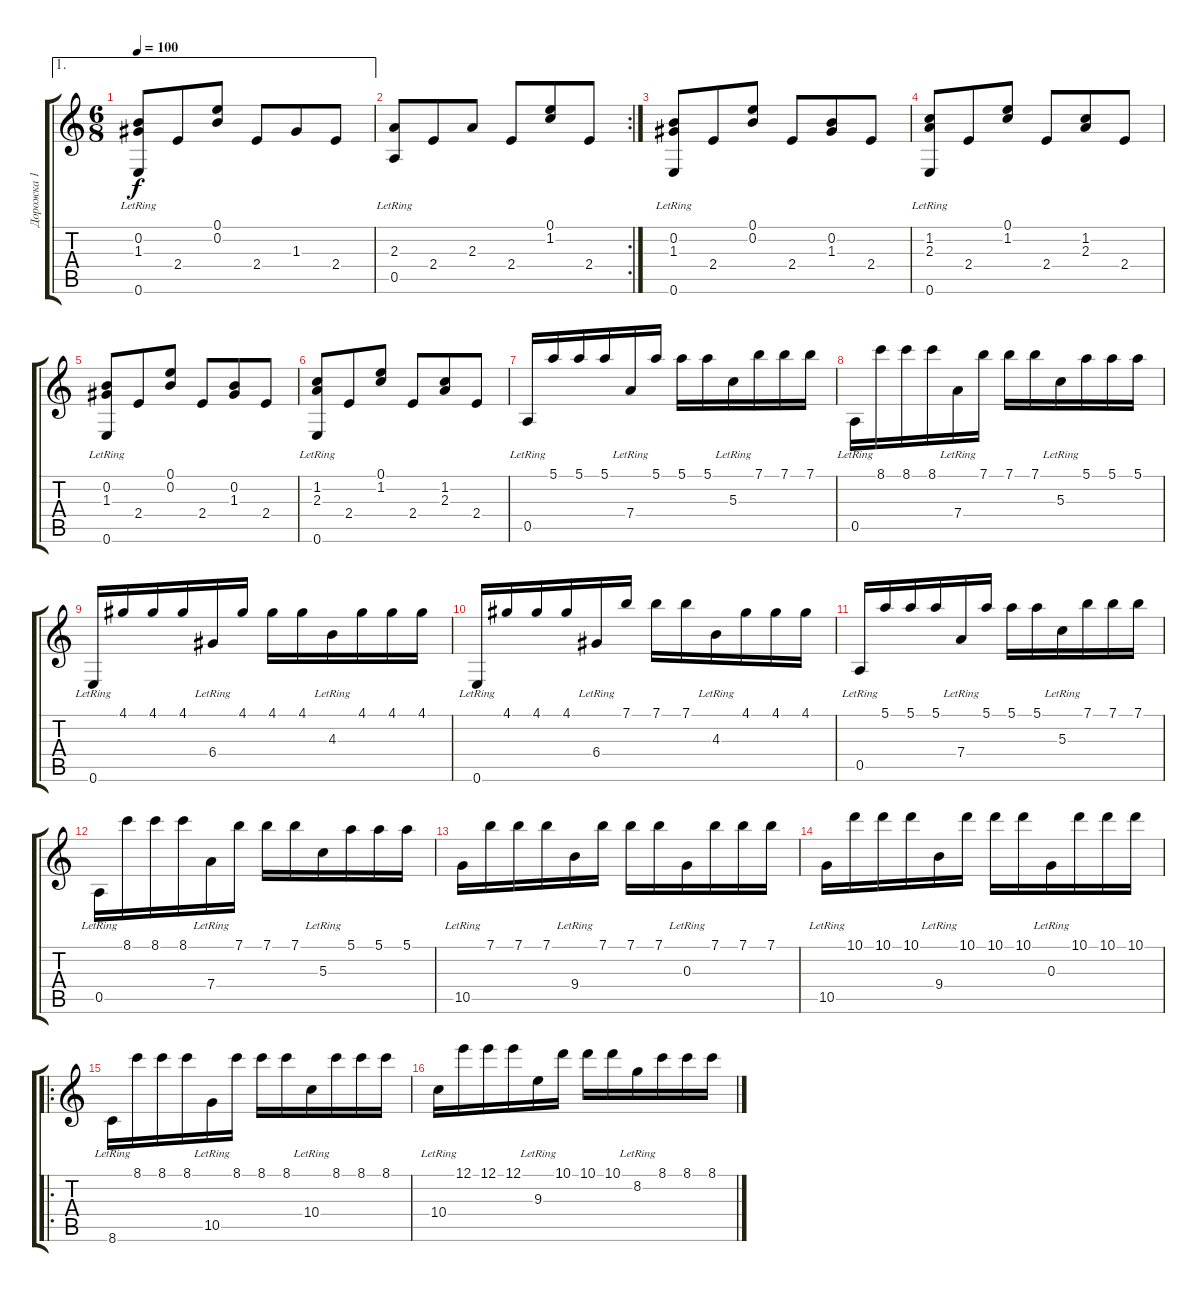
\track ("Дорожка 1" "Дорожка 1") {instrument acousticguitarnylon}
\staff {score tabs}
\tuning (E4 B3 G3 D3 A2 E2) {hide}
\ae 1
\ts (6 8)
\tempo 100
\clef g2
\ks c
(0.2 1.3 0.6{lr}).8{dy f} 2.4.8 (0.1 0.2).8 2.4.8 1.3.8 2.4.8 |
\rc 2
(2.3 0.5{lr}).8 2.4.8 2.3.8 2.4.8 (0.1 1.2).8 2.4.8 |
(0.2 1.3 0.6{lr}).8 2.4.8 (0.1 0.2).8 2.4.8 (0.2 1.3).8 2.4.8 |
(1.2 2.3 0.6{lr}).8 2.4.8 (0.1 1.2).8 2.4.8 (1.2 2.3).8 2.4.8 |
(0.2 1.3 0.6{lr}).8 2.4.8 (0.1 0.2).8 2.4.8 (0.2 1.3).8 2.4.8 |
(1.2 2.3 0.6{lr}).8 2.4.8 (0.1 1.2).8 2.4.8 (1.2 2.3).8 2.4.8 |
0.5{lr}.16 5.1.16 5.1.16 5.1.16 7.4{lr}.16 5.1.16 5.1.16 5.1.16 5.3{lr}.16 7.1.16 7.1.16 7.1.16 |
0.5{lr}.16 8.1.16 8.1.16 8.1.16 7.4{lr}.16 7.1.16 7.1.16 7.1.16 5.3{lr}.16 5.1.16 5.1.16 5.1.16 |
0.6{lr}.16 4.1.16 4.1.16 4.1.16 6.4{lr}.16 4.1.16 4.1.16 4.1.16 4.3{lr}.16 4.1.16 4.1.16 4.1.16 |
0.6{lr}.16 4.1.16 4.1.16 4.1.16 6.4{lr}.16 7.1.16 7.1.16 7.1.16 4.3{lr}.16 4.1.16 4.1.16 4.1.16 |
0.5{lr}.16 5.1.16 5.1.16 5.1.16 7.4{lr}.16 5.1.16 5.1.16 5.1.16 5.3{lr}.16 7.1.16 7.1.16 7.1.16 |
0.5{lr}.16 8.1.16 8.1.16 8.1.16 7.4{lr}.16 7.1.16 7.1.16 7.1.16 5.3{lr}.16 5.1.16 5.1.16 5.1.16 |
10.5{lr}.16 7.1.16 7.1.16 7.1.16 9.4{lr}.16 7.1.16 7.1.16 7.1.16 0.3{lr}.16 7.1.16 7.1.16 7.1.16 |
10.5{lr}.16 10.1.16 10.1.16 10.1.16 9.4{lr}.16 10.1.16 10.1.16 10.1.16 0.3{lr}.16 10.1.16 10.1.16 10.1.16 |
\ro
8.6{lr}.16 8.1.16 8.1.16 8.1.16 10.5{lr}.16 8.1.16 8.1.16 8.1.16 10.4{lr}.16 8.1.16 8.1.16 8.1.16 |
10.4{lr}.16 12.1.16 12.1.16 12.1.16 9.3{lr}.16 10.1.16 10.1.16 10.1.16 8.2{lr}.16 8.1.16 8.1.16 8.1.16
